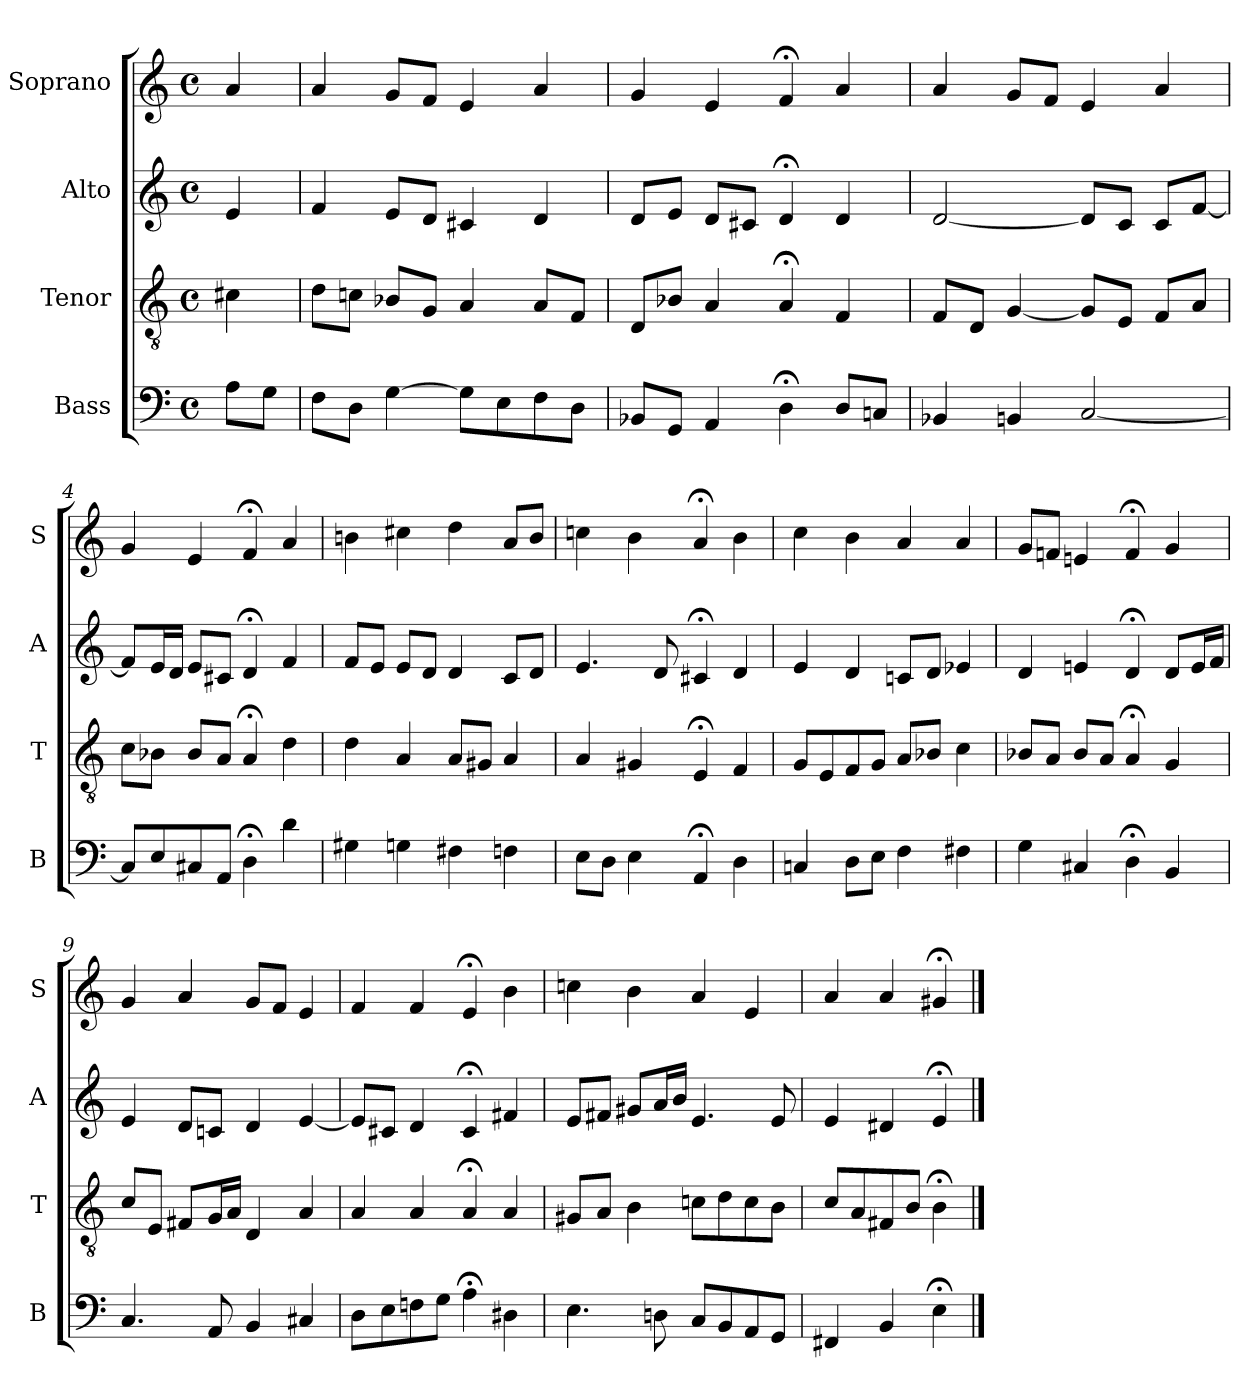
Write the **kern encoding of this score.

**kern	**kern	**kern	**kern
*part4	*part3	*part2	*part1
*staff4	*staff3	*staff2	*staff1
*I"Bass	*I"Tenor	*I"Alto	*I"Soprano
*I'B	*I'T	*I'A	*I'S
*clefF4	*clefGv2	*clefG2	*clefG2
*k[]	*k[]	*k[]	*k[]
*D:dor	*D:dor	*D:dor	*D:dor
*M4/4	*M4/4	*M4/4	*M4/4
*met(c)	*met(c)	*met(c)	*met(c)
*MM100	*MM100	*MM100	*MM100
=	=	=	=
8AL	4c#X	4e	4a
8GJ	.	.	.
=1	=1	=1	=1
8FL	8dL	4f	4a
8DJ	8cnJ	.	.
[4G	8B-XL	8eL	8gL
.	8GJ	8dJ	8fJ
8GL]	4A	4c#X	4e
8E	.	.	.
8F	8AL	4d	4a
8DJ	8FJ	.	.
=2	=2	=2	=2
8BB-XL	8DL	8dL	4g
8GGJ	8B-XJ	8eJ	.
4AA	4A	8dL	4e
.	.	8c#XJ	.
4D;<	4A;<	4d;<	4f;<
8DL	4F	4d	4a
8CnJ	.	.	.
=3	=3	=3	=3
4BB-X	8FL	[2d	4a
.	8DJ	.	.
4BBn	[4G	.	8gL
.	.	.	8fJ
[2C	8GL]	8dL]	4e
.	8EJ	8cJ	.
.	8FL	8cL	4a
.	8AJ	[8fJ	.
=4	=4	=4	=4
8CL]	8cL	8fL]	4g
8E	8B-XJ	16eL	.
.	.	16dJJ	.
8C#X	8B-L	8eL	4e
8AAJ	8AJ	8c#XJ	.
4D;<	4A;<	4d;<	4f;<
4d	4d	4f	4a
=5	=5	=5	=5
4G#X	4d	8fL	4bn
.	.	8eJ	.
4Gn	4A	8eL	4cc#X
.	.	8dJ	.
4F#X	8AL	4d	4dd
.	8G#XJ	.	.
4Fn	4A	8cL	8aL
.	.	8dJ	8bJ
=6	=6	=6	=6
8EiL	4Ai	4.ei	4ccni
8DJ	.	.	.
4E	4G#X	.	4b
.	.	8d	.
4AA;<	4E;<	4c#X;<	4a;<
4D	4F	4d	4b
=7	=7	=7	=7
4Cn	8GL	4e	4cc
.	8E	.	.
8DL	8F	4d	4b
8EJ	8GJ	.	.
4F	8AL	8cnL	4a
.	8B-XJ	8dJ	.
4F#X	4c	4e-X	4a
=8	=8	=8	=8
4G	8B-XL	4d	8gL
.	8AJ	.	8fnJ
4C#X	8B-L	4en	4en
.	8AJ	.	.
4D;<	4A;<	4d;<	4f;<
4BB	4G	8dL	4g
.	.	16eL	.
.	.	16fJJ	.
=9	=9	=9	=9
4.C	8cL	4e	4g
.	8EJ	.	.
.	8F#XL	8dL	4a
8AA	16GL	8cnJ	.
.	16AJJ	.	.
4BB	4D	4d	8gL
.	.	.	8fJ
4C#X	4A	[4e	4e
=10	=10	=10	=10
8DL	4A	8eL]	4f
8E	.	8c#XJ	.
8Fn	4A	4d	4f
8GJ	.	.	.
4A;<	4A;<	4c#;<	4e;<
4D#X	4A	4f#X	4b
=11	=11	=11	=11
4.E	8G#XL	8eL	4ccn
.	8AJ	8f#XJ	.
.	4B	8g#XL	4b
8Dn	.	16aL	.
.	.	16bJJ	.
8CL	8cnL	4.e	4a
8BB	8d	.	.
8AA	8c	.	4e
8GGJ	8BJ	8e	.
=12	=12	=12	=12
4FF#X	8cL	4e	4a
.	8A	.	.
4BB	8F#X	4d#X	4a
.	8BJ	.	.
4E;<	4B;<	4e;<	4g#X;<
==	==	==	==
*-	*-	*-	*-
